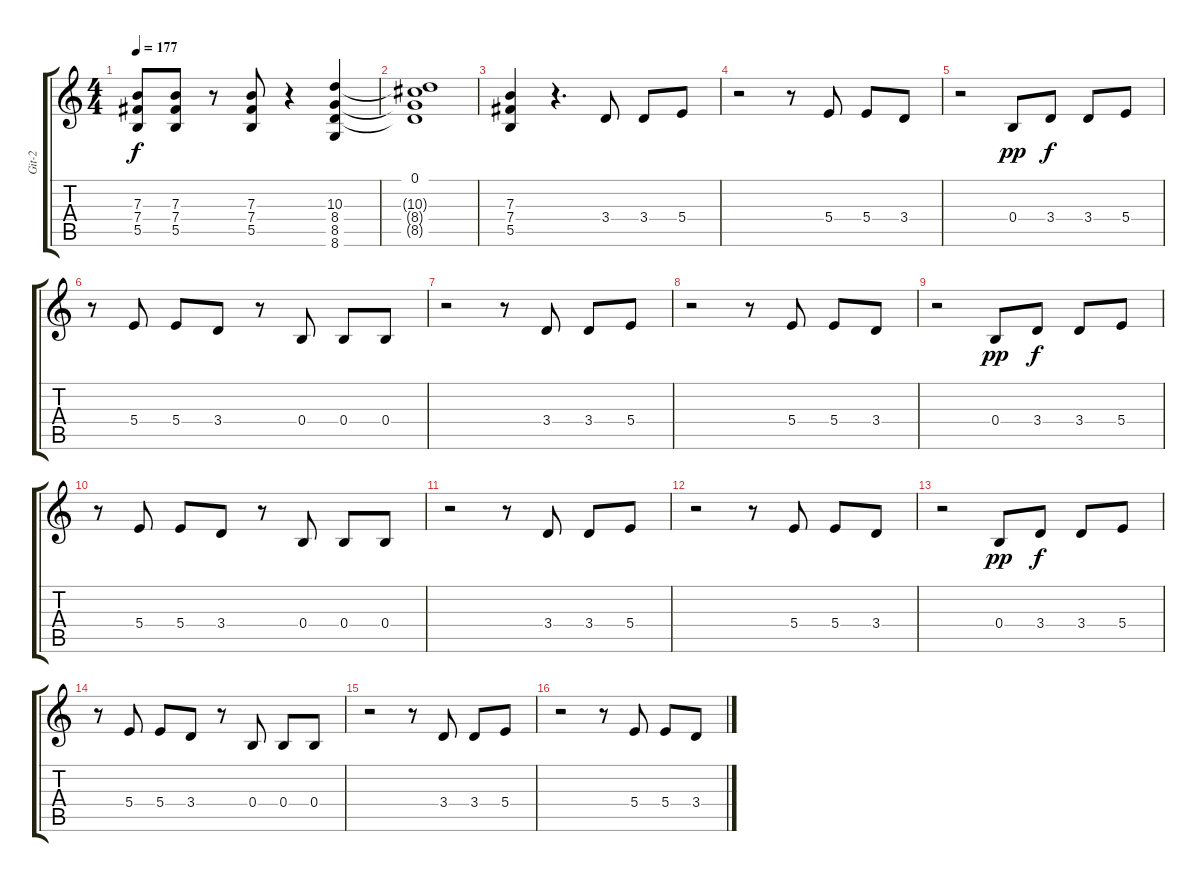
\track ("Git-2" "Git-2") {instrument distortionguitar}
\staff {score tabs}
\tuning (Db4 Ab3 E3 B2 Gb2 B1) {hide}
\ts (4 4)
\tempo 177
\clef g2
\ks c
(7.3 7.4 5.5).8{dy f} (7.3 7.4 5.5).8 r.8 (7.3 7.4 5.5).8 r.4 (10.3 8.4 8.5 8.6).4 |
(0.1 10.3{t} 8.4{t} 8.5{t}).1 |
(7.3 7.4 5.5).4 r.4{d} 3.4.8 3.4.8 5.4.8 |
r.2 r.8 5.4.8 5.4.8 3.4.8 |
r.2 0.4.8{dy pp} 3.4.8{dy f} 3.4.8 5.4.8 |
r.8 5.4.8 5.4.8 3.4.8 r.8 0.4.8 0.4.8 0.4.8 |
r.2 r.8 3.4.8 3.4.8 5.4.8 |
r.2 r.8 5.4.8 5.4.8 3.4.8 |
r.2 0.4.8{dy pp} 3.4.8{dy f} 3.4.8 5.4.8 |
r.8 5.4.8 5.4.8 3.4.8 r.8 0.4.8 0.4.8 0.4.8 |
r.2 r.8 3.4.8 3.4.8 5.4.8 |
r.2 r.8 5.4.8 5.4.8 3.4.8 |
r.2 0.4.8{dy pp} 3.4.8{dy f} 3.4.8 5.4.8 |
r.8 5.4.8 5.4.8 3.4.8 r.8 0.4.8 0.4.8 0.4.8 |
r.2 r.8 3.4.8 3.4.8 5.4.8 |
r.2 r.8 5.4.8 5.4.8 3.4.8
